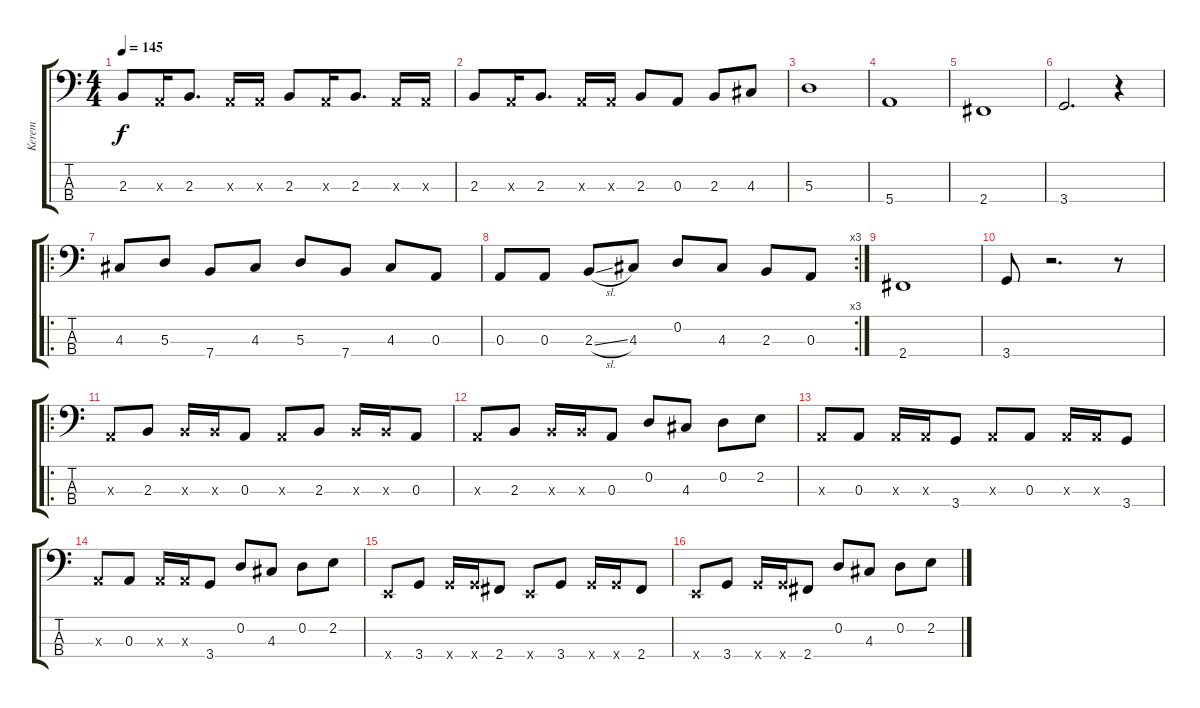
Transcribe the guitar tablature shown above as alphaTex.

\track ("Kerem" "Kerem") {instrument electricbasspick}
\staff {score tabs}
\tuning (G2 D2 A1 E1) {hide}
\ts (4 4)
\tempo 145
\clef f4
\ks c
2.3.8{dy f} 0.3{x}.16 2.3.8{d} 0.3{x}.16 0.3{x}.16 2.3.8 0.3{x}.16 2.3.8{d} 0.3{x}.16 0.3{x}.16 |
2.3.8 0.3{x}.16 2.3.8{d} 0.3{x}.16 0.3{x}.16 2.3.8 0.3.8 2.3.8 4.3.8 |
5.3.1 |
5.4.1 |
2.4.1 |
3.4.2{d} r.4 |
\ro
4.3.8 5.3.8 7.4.8 4.3.8 5.3.8 7.4.8 4.3.8 0.3.8 |
\rc 3
0.3.8 0.3.8 2.3{sl}.8 4.3.8 0.2.8 4.3.8 2.3.8 0.3.8 |
2.4.1 |
3.4.8 r.2{d} r.8 |
\ro
0.3{x}.8 2.3.8 2.3{x}.16 2.3{x}.16 0.3.8 0.3{x}.8 2.3.8 2.3{x}.16 2.3{x}.16 0.3.8 |
0.3{x}.8 2.3.8 2.3{x}.16 2.3{x}.16 0.3.8 0.2.8 4.3.8 0.2.8 2.2.8 |
0.3{x}.8 0.3.8 0.3{x}.16 0.3{x}.16 3.4.8 0.3{x}.8 0.3.8 0.3{x}.16 0.3{x}.16 3.4.8 |
0.3{x}.8 0.3.8 0.3{x}.16 0.3{x}.16 3.4.8 0.2.8 4.3.8 0.2.8 2.2.8 |
0.4{x}.8 3.4.8 3.4{x}.16 3.4{x}.16 2.4.8 0.4{x}.8 3.4.8 3.4{x}.16 3.4{x}.16 2.4.8 |
0.4{x}.8 3.4.8 3.4{x}.16 3.4{x}.16 2.4.8 0.2.8 4.3.8 0.2.8 2.2.8
